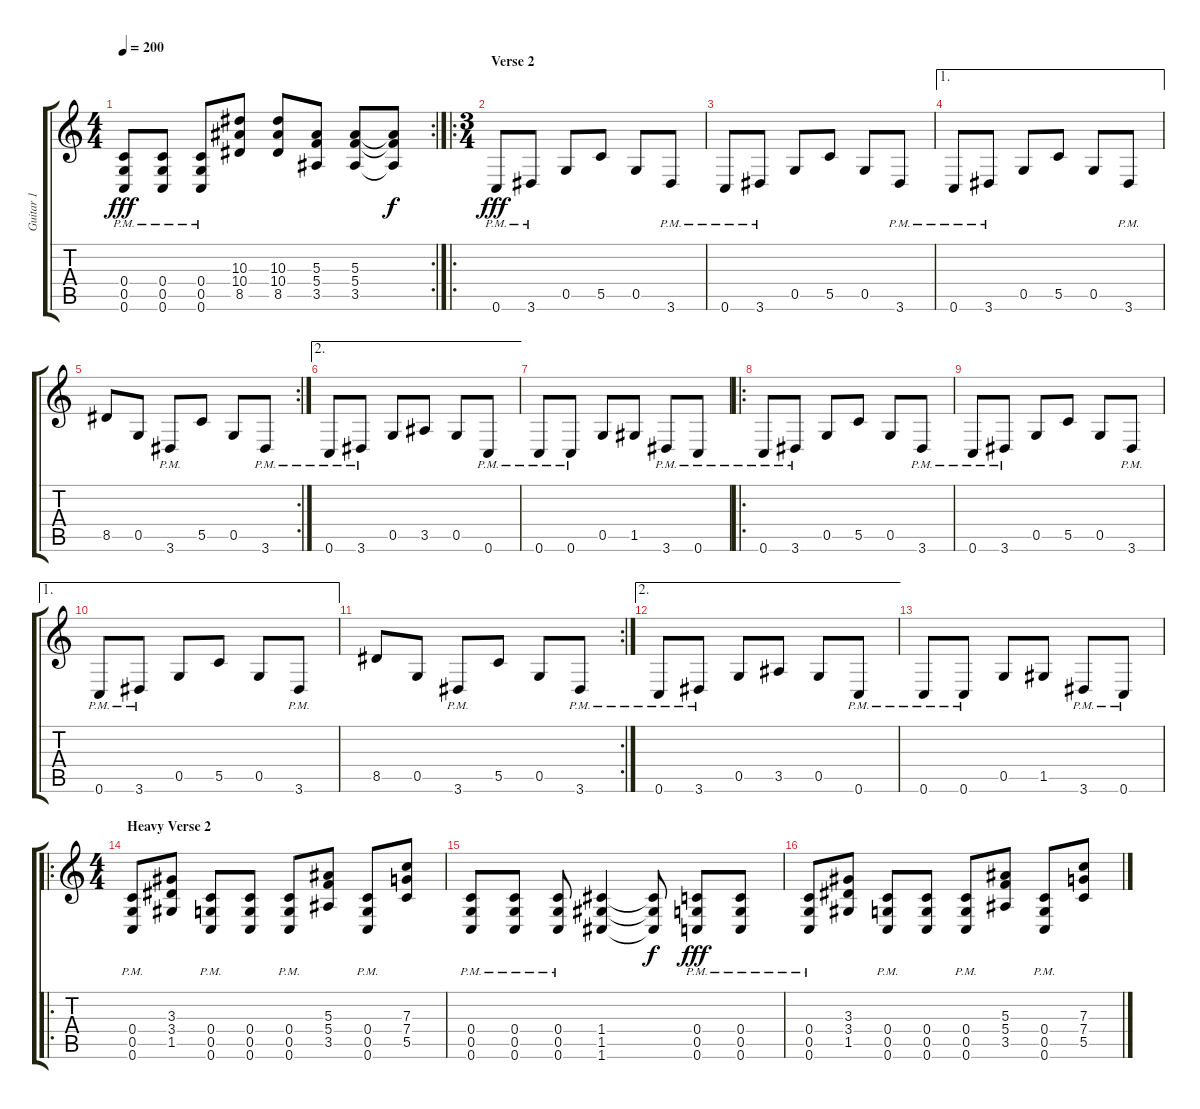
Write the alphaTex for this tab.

\track ("Guitar 1" "Guitar 1") {instrument distortionguitar}
\staff {score tabs}
\tuning (D4 A3 F3 C3 G2 C2) {hide}
\rc 2
\ts (4 4)
\tempo 200
\clef g2
\ks c
(0.4{pm} 0.5{pm} 0.6{pm}).8{dy fff} (0.4{pm} 0.5{pm} 0.6{pm}).8 (0.4{pm} 0.5{pm} 0.6{pm}).8 (10.3 10.4 8.5).8 (10.3 10.4 8.5).8 (5.3 5.4 3.5).8 (5.3 5.4 3.5).8 (5.3{t} 5.4{t} 3.5{t}).8{dy f} |
\ro
\ts (3 4)
\section ("" "Verse 2")
0.6{pm}.8{dy fff} 3.6{pm}.8 0.5.8 5.5.8 0.5.8 3.6{pm}.8 |
0.6{pm}.8 3.6{pm}.8 0.5.8 5.5.8 0.5.8 3.6{pm}.8 |
\ae 1
0.6{pm}.8 3.6{pm}.8 0.5.8 5.5.8 0.5.8 3.6{pm}.8 |
\rc 2
8.5.8 0.5.8 3.6{pm}.8 5.5.8 0.5.8 3.6{pm}.8 |
\ae 2
0.6{pm}.8 3.6{pm}.8 0.5.8 3.5.8 0.5.8 0.6{pm}.8 |
0.6{pm}.8 0.6{pm}.8 0.5.8 1.5.8 3.6{pm}.8 0.6{pm}.8 |
\ro
0.6{pm}.8 3.6{pm}.8 0.5.8 5.5.8 0.5.8 3.6{pm}.8 |
0.6{pm}.8 3.6{pm}.8 0.5.8 5.5.8 0.5.8 3.6{pm}.8 |
\ae 1
0.6{pm}.8 3.6{pm}.8 0.5.8 5.5.8 0.5.8 3.6{pm}.8 |
\rc 2
8.5.8 0.5.8 3.6{pm}.8 5.5.8 0.5.8 3.6{pm}.8 |
\ae 2
0.6{pm}.8 3.6{pm}.8 0.5.8 3.5.8 0.5.8 0.6{pm}.8 |
0.6{pm}.8 0.6{pm}.8 0.5.8 1.5.8 3.6{pm}.8 0.6{pm}.8 |
\ro
\ts (4 4)
\section ("" "Heavy Verse 2")
(0.4{pm} 0.5{pm} 0.6{pm}).8 (3.3 3.4 1.5).8 (0.4{pm} 0.5{pm} 0.6{pm}).8 (0.4 0.5 0.6).8 (0.4{pm} 0.5{pm} 0.6{pm}).8 (5.3 5.4 3.5).8 (0.4{pm} 0.5{pm} 0.6{pm}).8 (7.3 7.4 5.5).8 |
(0.4{pm} 0.5{pm} 0.6{pm}).8 (0.4{pm} 0.5{pm} 0.6).8 (0.4{pm} 0.5{pm} 0.6{pm}).8 (1.4 1.5 1.6).4 (1.4{t} 1.5{t} 1.6{t}).8{dy f} (0.4{pm} 0.5{pm} 0.6{pm}).8{dy fff} (0.4{pm} 0.5{pm} 0.6{pm}).8 |
(0.4{pm} 0.5{pm} 0.6{pm}).8 (3.3 3.4 1.5).8 (0.4{pm} 0.5{pm} 0.6{pm}).8 (0.4 0.5 0.6).8 (0.4{pm} 0.5{pm} 0.6{pm}).8 (5.3 5.4 3.5).8 (0.4{pm} 0.5{pm} 0.6{pm}).8 (7.3 7.4 5.5).8
